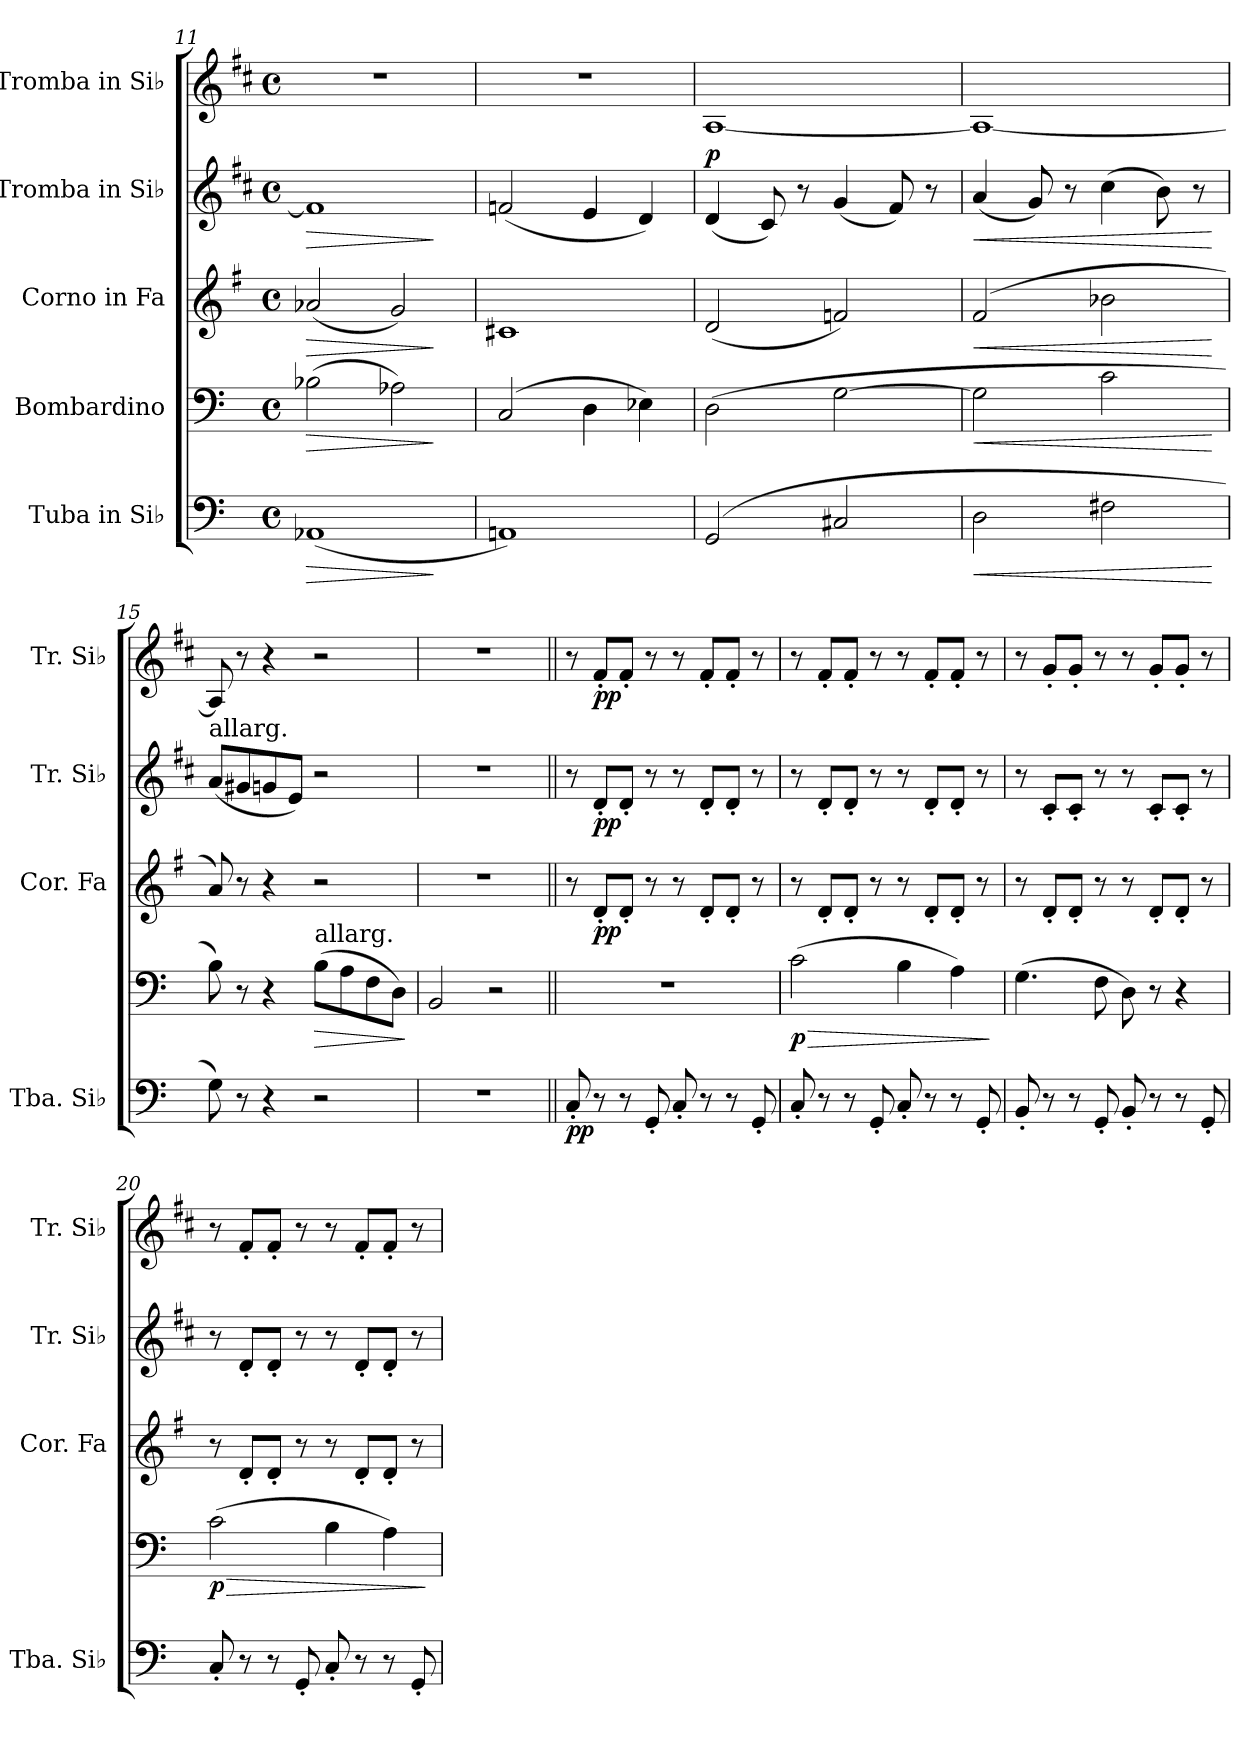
**kern	**dynam	**kern	**dynam	**kern	**dynam	**kern	**dynam	**kern	**dynam
*part5	*part5	*part4	*part4	*part3	*part3	*part2	*part2	*part1	*part1
*staff5	*staff5	*staff4	*staff4	*staff3	*staff3	*staff2	*staff2	*staff1	*staff1
*I"Tuba in Si♭	*	*I"Bombardino	*	*I"Corno in Fa	*	*I"Tromba in Si♭	*	*I"Tromba in Si♭	*
*I'Tba. Si♭	*	*	*	*I'Cor. Fa	*	*I'Tr. Si♭	*	*I'Tr. Si♭	*
*clefF4	*	*clefF4	*	*clefG2	*	*clefG2	*	*clefG2	*
*	*	*	*	*ITrd4c7	*	*ITrd1c2	*	*ITrd1c2	*
*k[]	*	*k[]	*	*k[]	*	*k[]	*	*k[]	*
*M4/4	*	*M4/4	*	*M4/4	*	*M4/4	*	*M4/4	*
*met(c)	*	*met(c)	*	*met(c)	*	*met(c)	*	*met(c)	*
=11	=11	=11	=11	=11	=11	=11	=11	=11	=11
!	!LO:HP:b	!	!LO:HP:b	!	!LO:HP:b	!	!LO:HP:b	!	!
(<1AA-X	>	(>2B-X\	>	(<2d-X/	>	1e-]	>	1r	.
.	.	2A-X\)	.	2c/)	.	.	.	.	.
.	]	.	]	.	]	.	]	.	.
=12	=12	=12	=12	=12	=12	=12	=12	=12	=12
1AAn)	.	(>2C/	.	1F#X	.	(<2e-X/	.	1r	.
.	.	4D\	.	.	.	4d/	.	.	.
.	.	4E-X\)	.	.	.	4c/)	.	.	.
=13	=13	=13	=13	=13	=13	=13	=13	=13	=13
!	!	!	!	!	!	!	!LO:DY:a	!	!
(>2GG/	.	(>2D\	.	(<2G/	.	(<4c/	p	[1G	.
.	.	.	.	.	.	8B/)	.	.	.
.	.	.	.	.	.	8r	.	.	.
2C#X/	.	[2G\	.	2B-X/)	.	(<4f/	.	.	.
.	.	.	.	.	.	8e/)	.	.	.
.	.	.	.	.	.	8r	.	.	.
=14	=14	=14	=14	=14	=14	=14	=14	=14	=14
!	!LO:HP:b	!	!LO:HP:b	!	!LO:HP:b	!	!LO:HP:b	!	!
2D\	<	2G\]	<	(>2B/	<	(<4g/	<	1G_	.
.	.	.	.	.	.	8f/)	.	.	.
.	.	.	.	.	.	8r	.	.	.
2F#X\	.	2c\	.	2e-X\	.	(>4b\	.	.	.
.	.	.	.	.	.	8a\)	.	.	.
.	.	.	.	.	.	8r	.	.	.
.	[	.	[	.	[	.	[	.	.
=15	=15	=15	=15	=15	=15	=15	=15	=15	=15
!	!	!	!	!	!	!LO:TX:a:t=allarg.	!	!	!
8G\)	.	8B\)	.	8d/)	.	(<8g/L	.	8G/]	.
8r	.	8r	.	8r	.	8f#X/	.	8r	.
4r	.	4r	.	4r	.	8fn/	.	4r	.
.	.	.	.	.	.	8d/J)	.	.	.
!	!	!LO:TX:a:t=allarg.	!	!	!	!	!	!	!
!	!	!	!LO:HP:b	!	!	!	!	!	!
2r	.	(>8B\L	>	2r	.	2r	.	2r	.
.	.	8A\	.	.	.	.	.	.	.
.	.	8F\	.	.	.	.	.	.	.
.	.	8D\J)	.	.	.	.	.	.	.
.	.	.	]	.	.	.	.	.	.
!!LO:PB:g=z
=16	=16	=16	=16	=16	=16	=16	=16	=16	=16
1r	.	2BB/	.	1r	.	1r	.	1r	.
.	.	2r	.	.	.	.	.	.	.
=17||	=17||	=17||	=17||	=17||	=17||	=17||	=17||	=17||	=17||
!	!LO:DY:b	!	!	!	!	!	!	!	!
8C'/	pp	1r	.	8r	.	8r	.	8r	.
*	*	*	*	*	*	*	*	*MM60	*
!	!	!	!	!	!LO:DY:b	!	!LO:DY:b	!	!LO:DY:b
8r	.	.	.	8G'/L	pp	8c'/L	pp	8e'/L	pp
8r	.	.	.	8G'/J	.	8c'/J	.	8e'/J	.
8GG'/	.	.	.	8r	.	8r	.	8r	.
8C'/	.	.	.	8r	.	8r	.	8r	.
8r	.	.	.	8G'/L	.	8c'/L	.	8e'/L	.
8r	.	.	.	8G'/J	.	8c'/J	.	8e'/J	.
8GG'/	.	.	.	8r	.	8r	.	8r	.
=18	=18	=18	=18	=18	=18	=18	=18	=18	=18
!	!	!	!LO:HP:b	!	!	!	!	!	!
!	!	!	!LO:DY:n=1:b	!	!	!	!	!	!
8C'/	.	(>2c\	> p	8r	.	8r	.	8r	.
8r	.	.	.	8G'/L	.	8c'/L	.	8e'/L	.
8r	.	.	.	8G'/J	.	8c'/J	.	8e'/J	.
8GG'/	.	.	.	8r	.	8r	.	8r	.
8C'/	.	4B\	.	8r	.	8r	.	8r	.
8r	.	.	.	8G'/L	.	8c'/L	.	8e'/L	.
8r	.	4A\)	.	8G'/J	.	8c'/J	.	8e'/J	.
8GG'/	.	.	.	8r	.	8r	.	8r	.
.	.	.	]	.	.	.	.	.	.
=19	=19	=19	=19	=19	=19	=19	=19	=19	=19
8BB'/	.	(>4.G\	.	8r	.	8r	.	8r	.
8r	.	.	.	8G'/L	.	8B'/L	.	8f'/L	.
8r	.	.	.	8G'/J	.	8B'/J	.	8f'/J	.
8GG'/	.	8F\	.	8r	.	8r	.	8r	.
8BB'/	.	8D\)	.	8r	.	8r	.	8r	.
8r	.	8r	.	8G'/L	.	8B'/L	.	8f'/L	.
8r	.	4r	.	8G'/J	.	8B'/J	.	8f'/J	.
8GG'/	.	.	.	8r	.	8r	.	8r	.
!!LO:LB:g=z
=20	=20	=20	=20	=20	=20	=20	=20	=20	=20
!	!	!	!LO:HP:b	!	!	!	!	!	!
!	!	!	!LO:DY:n=1:b	!	!	!	!	!	!
8C'/	.	(>2c\	> p	8r	.	8r	.	8r	.
8r	.	.	.	8G'/L	.	8c'/L	.	8e'/L	.
8r	.	.	.	8G'/J	.	8c'/J	.	8e'/J	.
8GG'/	.	.	.	8r	.	8r	.	8r	.
8C'/	.	4B\	.	8r	.	8r	.	8r	.
8r	.	.	.	8G'/L	.	8c'/L	.	8e'/L	.
8r	.	4A\)	.	8G'/J	.	8c'/J	.	8e'/J	.
8GG'/	.	.	.	8r	.	8r	.	8r	.
.	.	.	]	.	.	.	.	.	.
=	=	=	=	=	=	=	=	=	=
*-	*-	*-	*-	*-	*-	*-	*-	*-	*-
